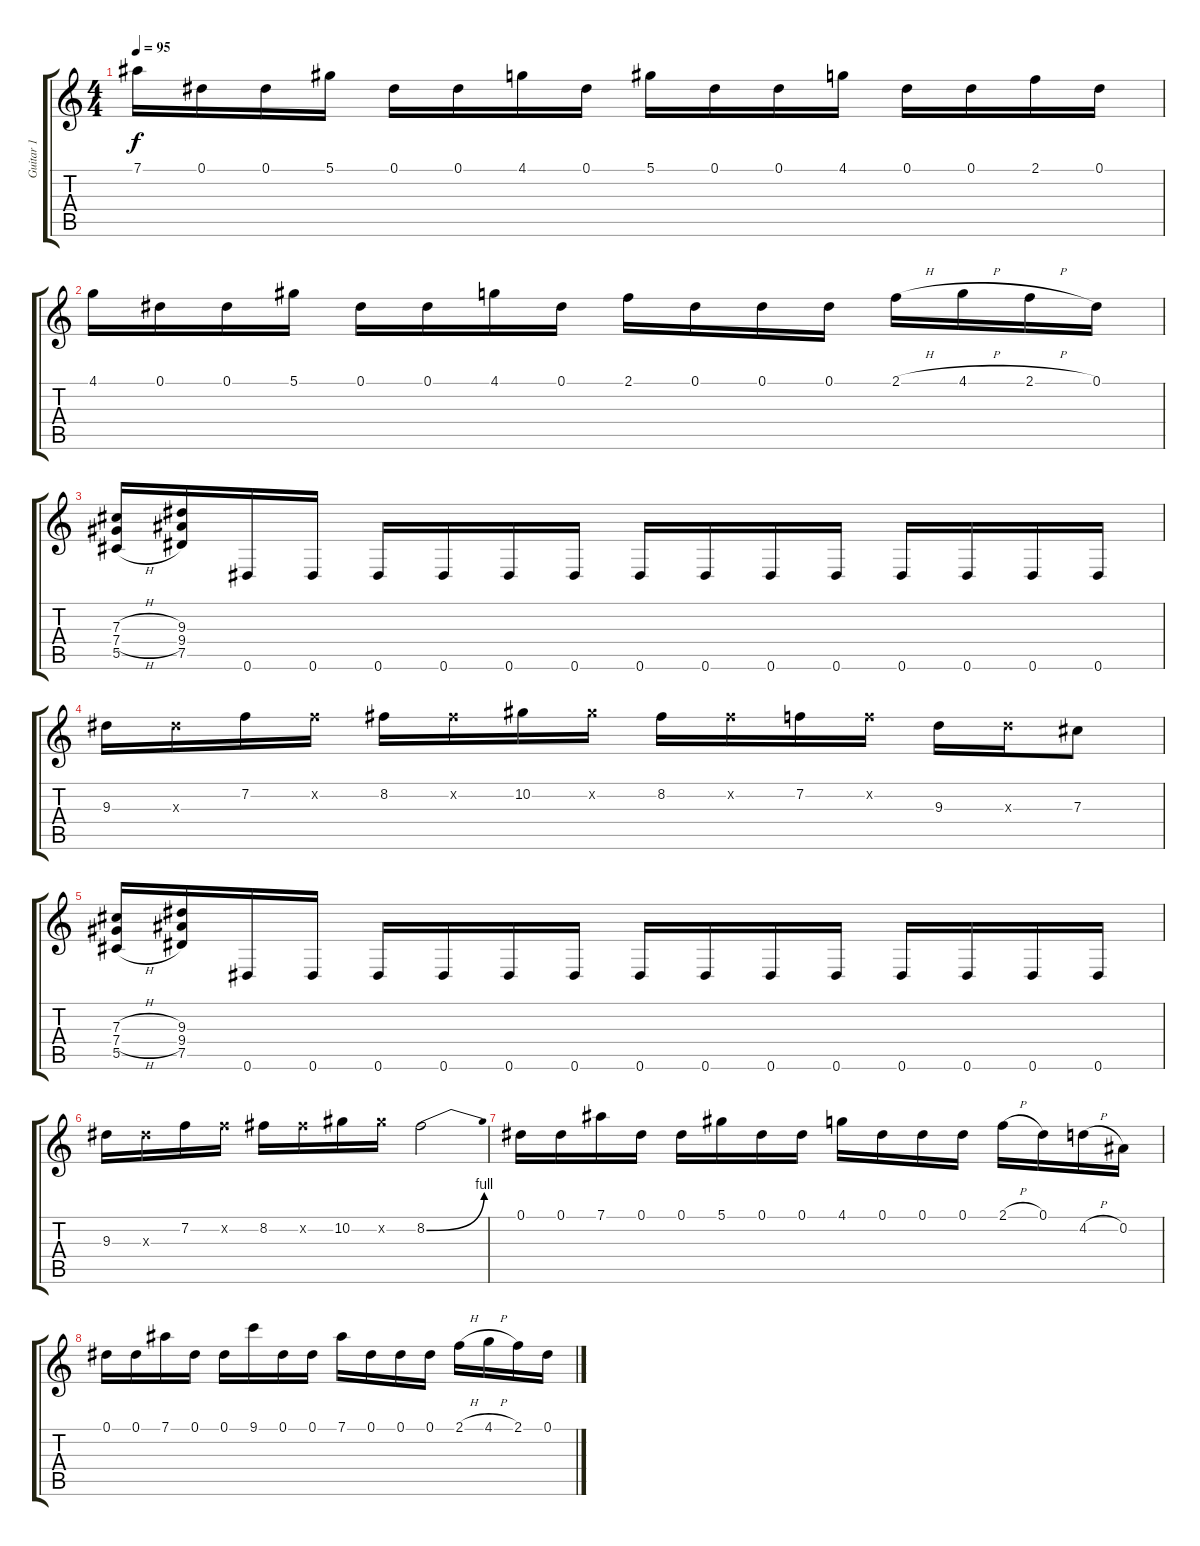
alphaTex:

\track ("Guitar 1" "Guitar 1") {instrument overdrivenguitar}
\staff {score tabs}
\tuning (Eb4 Bb3 Gb3 Db3 Ab2 Eb2) {hide}
\ts (4 4)
\tempo 95
\clef g2
\ks c
7.1.16{dy f} 0.1.16 0.1.16 5.1.16 0.1.16 0.1.16 4.1.16 0.1.16 5.1.16 0.1.16 0.1.16 4.1.16 0.1.16 0.1.16 2.1.16 0.1.16 |
4.1.16 0.1.16 0.1.16 5.1.16 0.1.16 0.1.16 4.1.16 0.1.16 2.1.16 0.1.16 0.1.16 0.1.16 2.1{h}.16 4.1{h}.16 2.1{h}.16 0.1.16 |
(7.3{h} 7.4{h} 5.5{h}).16 (9.3 9.4 7.5).16 0.6.16 0.6.16 0.6.16 0.6.16 0.6.16 0.6.16 0.6.16 0.6.16 0.6.16 0.6.16 0.6.16 0.6.16 0.6.16 0.6.16 |
9.3.16 9.3{x}.16 7.2.16 7.2{x}.16 8.2.16 8.2{x}.16 10.2.16 10.2{x}.16 8.2.16 8.2{x}.16 7.2.16 7.2{x}.16 9.3.16 9.3{x}.16 7.3.8 |
(7.3{h} 7.4{h} 5.5{h}).16 (9.3 9.4 7.5).16 0.6.16 0.6.16 0.6.16 0.6.16 0.6.16 0.6.16 0.6.16 0.6.16 0.6.16 0.6.16 0.6.16 0.6.16 0.6.16 0.6.16 |
9.3.16 9.3{x}.16 7.2.16 7.2{x}.16 8.2.16 8.2{x}.16 10.2.16 10.2{x}.16 8.2{be (bend 0 0 60 4)}.2 |
0.1.16 0.1.16 7.1.16 0.1.16 0.1.16 5.1.16 0.1.16 0.1.16 4.1.16 0.1.16 0.1.16 0.1.16 2.1{h}.16 0.1.16 4.2{h}.16 0.2.16 |
0.1.16 0.1.16 7.1.16 0.1.16 0.1.16 9.1.16 0.1.16 0.1.16 7.1.16 0.1.16 0.1.16 0.1.16 2.1{h}.16 4.1{h}.16 2.1.16 0.1.16
